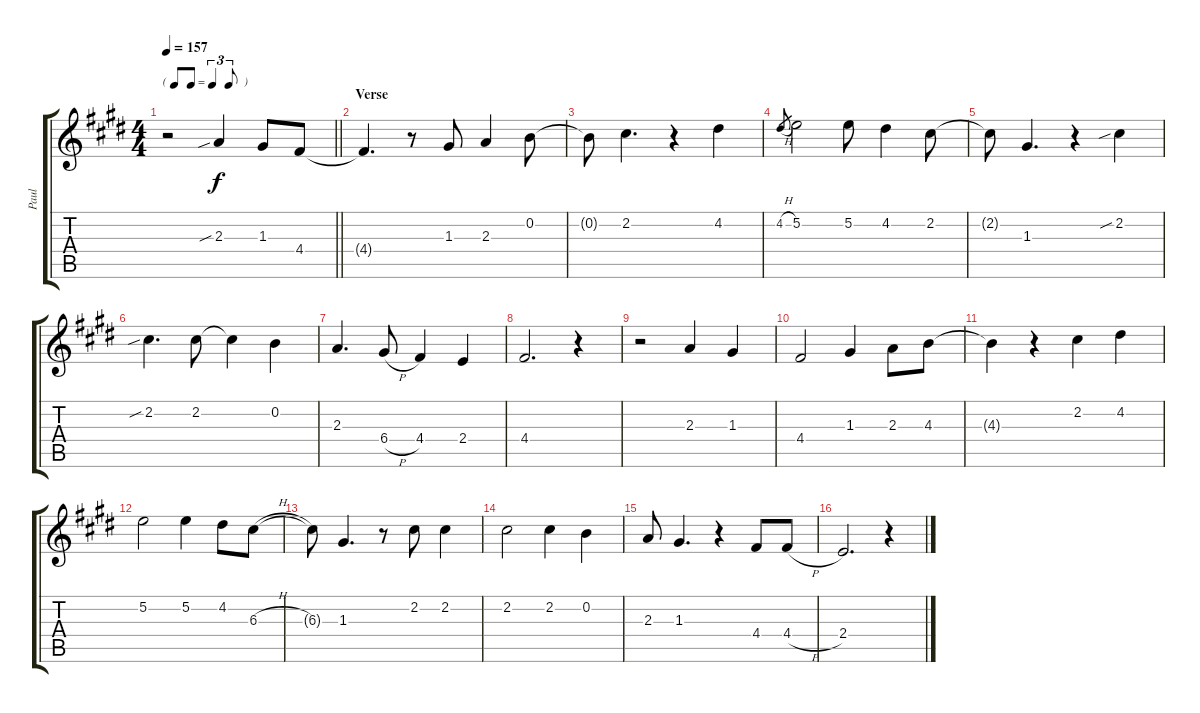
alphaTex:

\track ("Paul" "Paul") {instrument overdrivenguitar}
\staff {score tabs}
\tuning (E4 B3 G3 D3 A2 E2) {hide}
\ts (4 4)
\tf triplet8th
\tempo 157
\clef g2
\barLineRight lightlight
\ks e
r.2{dy f} 2.3{sib}.4 1.3.8 4.4.8 |
\section ("" "Verse")
4.4{t}.4{d} r.8 1.3.8 2.3.4 0.2.8{beam Down} |
0.2{t}.8{beam Down} 2.2.4{d} r.4 4.2.4 |
4.2{h}.8{gr} 5.2.2 5.2.8 4.2.4 2.2.8 |
2.2{t}.8 1.3.4{d} r.4 2.2{sib}.4 |
2.2{sib}.4{d} 2.2.8 2.2{t}.4 0.2.4{beam Down} |
2.3.4{d} 6.4{h}.8 4.4.4 2.4.4 |
4.4.2{d} r.4 |
r.2 2.3.4 1.3.4 |
4.4.2 1.3.4 2.3.8{beam Down} 4.3.8{beam Down} |
4.3{t}.4{beam Down} r.4 2.2.4 4.2.4 |
5.2.2 5.2.4 4.2.8 6.3{h}.8 |
6.3{t}.8 1.3.4{d} r.8 2.2.8 2.2.4 |
2.2.2 2.2.4 0.2.4{beam Down} |
2.3.8 1.3.4{d} r.4 4.4.8 4.4{h}.8 |
2.4.2{d} r.4
